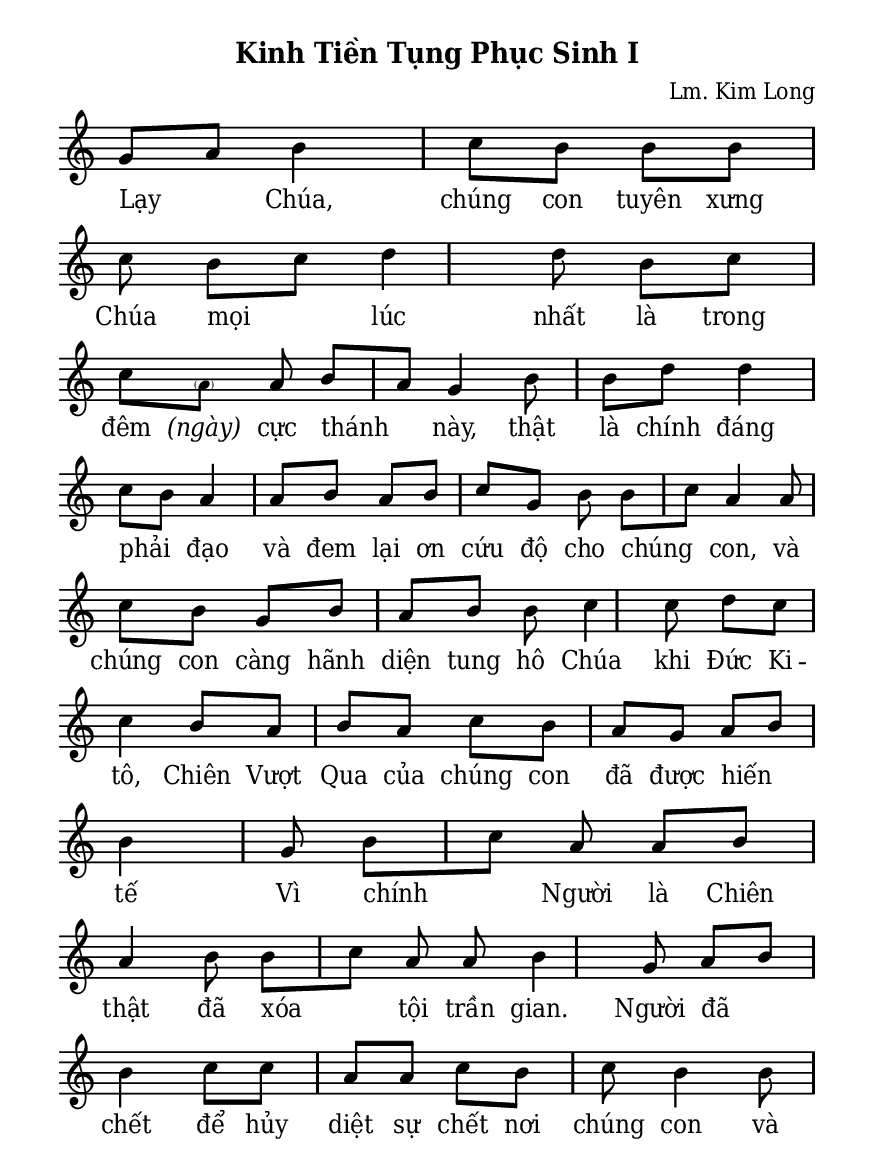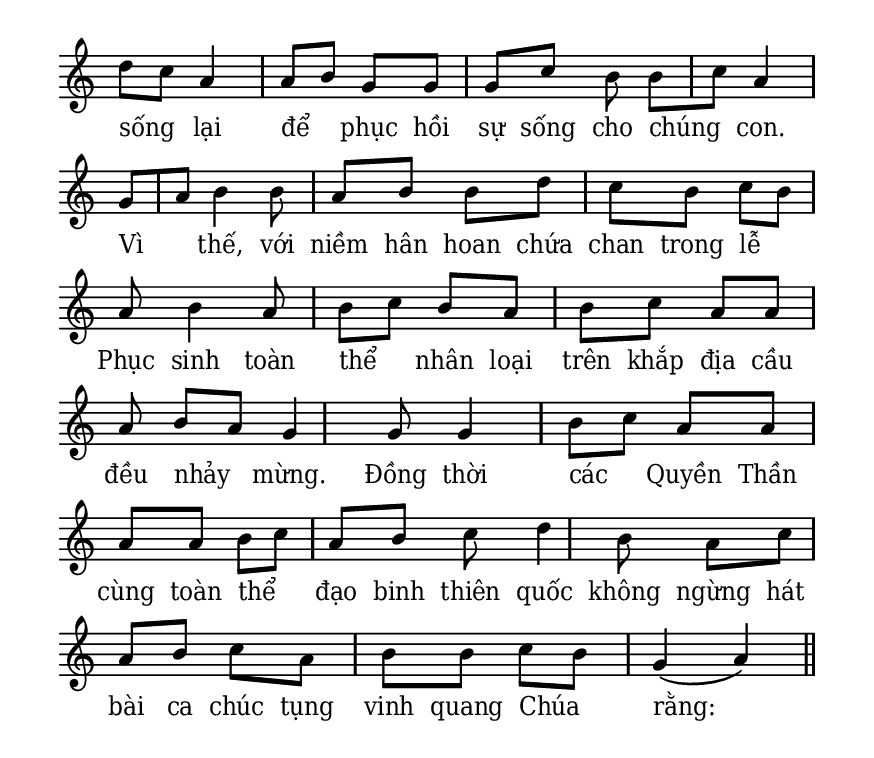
% Cài đặt chung\
\version "2.22.1"
\include "english.ly"
\include "gregorian.ly"

\header {
  subtitle = \markup { \huge \bold "Kinh Tiền Tụng Phục Sinh I" }
  composer = "Lm. Kim Long"
  %arranger = " "
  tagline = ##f
}

% Nhạc phiên khúc
nhacPhienKhucSop = \relative c'' {
  g8 \hide ([a]) b4 c8 b b b c b \hide ([c]) d4 d8 b c
  c
  \once \override NoteColumn.force-hshift = #1.5
  \tweak font-size #-2
  \parenthesize
  a
  a b \hide ([a]) g4 b8 b d d4 c8 \hide ([b]) a4 a8 b a b
  c g b b \hide ([c]) a4 a8 c b g b a b b c4
  c8 d c c4 b8 a b a c b a g a \hide ([b]) b4 \bar "|"
  g8 b \hide ([c]) a a b a4 b8 b \hide ([c]) a a b4 g8
  a \hide ([b]) b4 c8 c a a c b c b4 b8 d \hide ([c]) a4 a8 \hide ([b])
  g g g c b b \hide ([c]) a4 \bar "|" g8 \hide ([a]) b4 b8 a b b d
  c b c \hide ([b]) a b4 a8 b \hide ([c]) b a b c a a
  a b \hide ([a]) g4 g8 g4 b8 \hide ([c]) a a a a b \hide ([c]) a b
  c d4 b8 a c a b c a b b c \hide ([b]) g4 (a) \bar "||"
}

% Lời phiên khúc
loiPhienKhucSop = \lyrics {
  Lạy Chúa, chúng con tuyên xưng Chúa mọi lúc
  nhất là trong đêm
	  \override Lyrics.LyricText.font-shape = #'italic
	  (ngày)
	\revert Lyrics.LyricText.font-shape
  cực thánh này, thật là chính đáng phải đạo
  và đem lại ơn cứu độ cho chúng con,
  và chúng con càng hãnh diện tung hô Chúa khi Đức Ki -- tô,
  Chiên Vượt Qua của chúng con đã được hiến tế
  Vì chính Người là Chiên thật đã xóa tội trần gian.
  Người đã chết để hủy diệt sự chết nơi chúng con
  và sống lại để phục hồi sự sống cho chúng con.
  Vì thế, với niềm hân hoan chứa chan trong lễ Phục sinh
  toàn thể nhân loại trên khắp địa cầu đều nhảy mừng.
  Đồng thời các Quyền Thần cùng toàn thể đạo binh thiên quốc
  không ngừng hát bài ca chúc tụng vinh quang Chúa rằng:
}

% Dàn trang
\paper {
  #(set-paper-size "a5")
  top-margin = 10\mm
  bottom-margin = 10\mm
  left-margin = 10\mm
  right-margin = 10\mm
  #(define fonts
	 (make-pango-font-tree "Deja Vu Serif Condensed"
	 		       "Deja Vu Serif Condensed"
			       "Deja Vu Serif Condensed"
			       (/ 20 20)))
  print-page-number = ##f
  %page-count = 1
}

TongNhip = {
  \key c \major \time 2/4
  \set Timing.beamExceptions = #'()
  \set Timing.baseMoment = #(ly:make-moment 1/4)
}

\score {
  \new ChoirStaff <<
    \new Staff \with {
      \remove "Time_signature_engraver"
    }
    <<
      \new Voice = "beSop" {
        \clef treble \TongNhip \nhacPhienKhucSop
      }
      \new Lyrics \lyricsto beSop \loiPhienKhucSop
    >>
  >>
  \layout {
    \override Staff.TimeSignature.transparent = ##t
    \override Lyrics.LyricSpace.minimum-distance = #1.5
    \override Score.BarNumber.break-visibility = ##(#f #f #f)
    \override Score.SpacingSpanner.uniform-stretching = ##t
    \override Score.SpacingSpanner.packed-spacing = ##f
    \set Score.defaultBarType = ""
    \set Score.barAlways = ##t
    ragged-last = ##f
    %indent = 10
  } 
}
